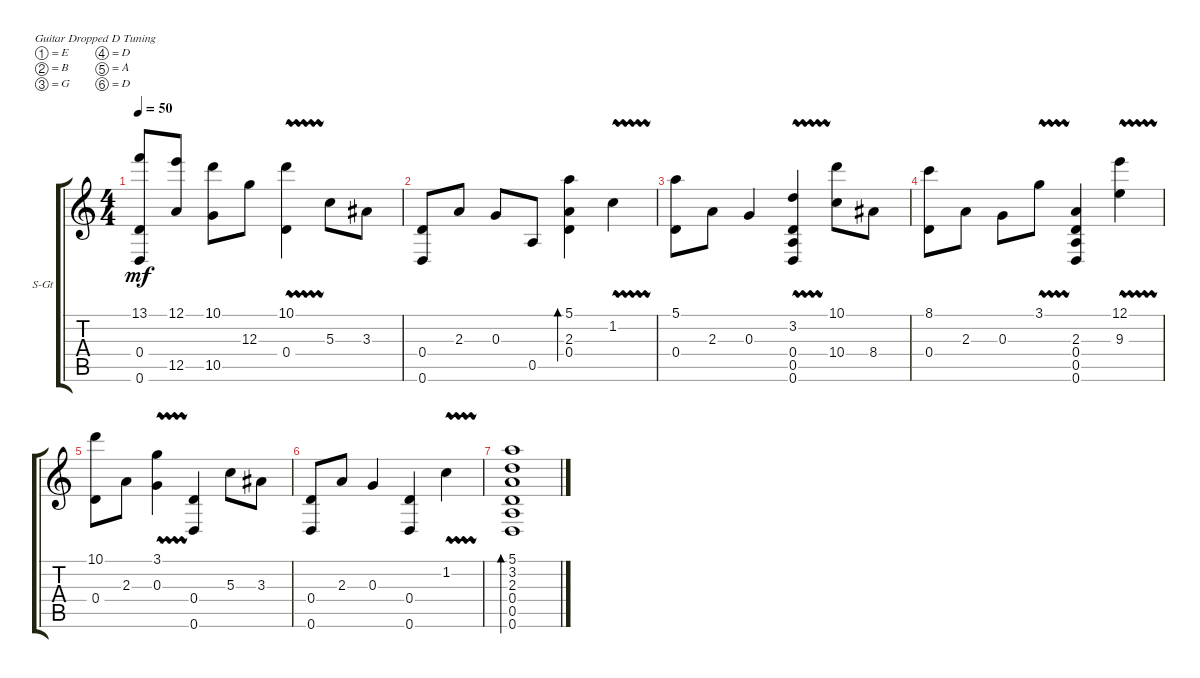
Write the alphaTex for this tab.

\defaultSystemsLayout 4
\bracketExtendMode groupsimilarinstruments
\firstSystemTrackNameOrientation horizontal
\otherSystemsTrackNameOrientation horizontal
\track ("Steel Guitar" "S-Gt") {instrument acousticguitarsteel}
\staff {score tabs}
\tuning (E4 B3 G3 D3 A2 D2)
\ts (4 4)
\tempo 50
\clef g2
\ks c
(0.6 13.1 0.4).8{dy mf} (12.5 12.1).8 (10.5 10.1).8 12.3.8 (0.4 10.1{vw}).4 5.3.8 3.3.8 |
(0.6 0.4).8 2.3.8 0.3.8 0.5.8 (0.4 2.3 5.1).4{bd 99} 1.2{vw}.4 |
(0.4 5.1).8 2.3.8 0.3.4 (0.6 0.4 3.2{vw} 0.5).4 (10.4 10.1).8 8.4.8 |
(8.1 0.4).8 2.3.8 0.3.8 3.1{vw}.8 (0.6 0.5 0.4 2.3).4 (9.3 12.1{vw}).4 |
(10.1 0.4).8 2.3.8 (0.3 3.1{vw}).4 (0.6 0.4).4 5.3.8 3.3.8 |
(0.6 0.4).8 2.3.8 0.3.4 (0.6 0.4).4 1.2{vw}.4 |
(0.4 3.2 0.6 0.5 2.3 5.1).1{bd 209}
